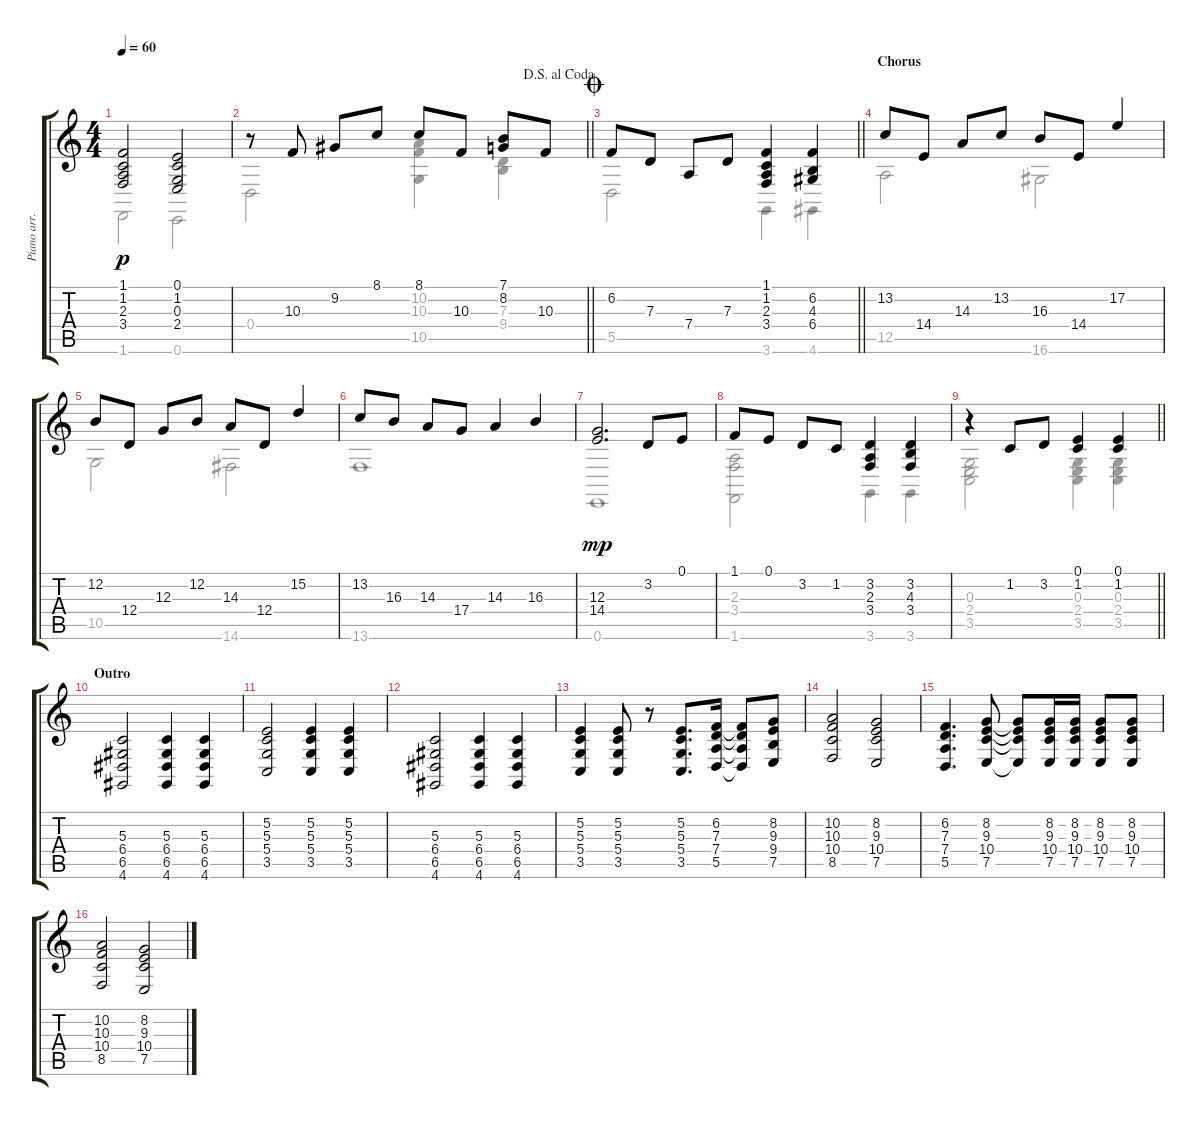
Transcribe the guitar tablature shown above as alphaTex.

\track ("Piano arr. for guitar" "Piano arr.") {instrument acousticgrandpiano}
\staff {score tabs}
\tuning (E4 B3 G3 D3 A2 E2) {hide}
\voice
\ts (4 4)
\tempo 60
\clef g2
\ks c
(1.1 1.2 2.3 3.4).2{dy p} (0.1 1.2 0.3 2.4).2 |
\jump dalsegnoalcoda
\barLineRight lightlight
r.8 10.3.8 9.2.8 8.1.8 8.1.8 10.3.8 (7.1 8.2).8 10.3.8 |
\jump coda
\barLineRight lightlight
6.2.8 7.3.8 7.4.8 7.3.8 (1.1 1.2 2.3 3.4).4 (6.2 4.3 6.4).4 |
\section ("" "Chorus")
13.2.8 14.4.8 14.3.8 13.2.8 16.3.8 14.4.8 17.2.4 |
12.2.8 12.4.8 12.3.8 12.2.8 14.3.8 12.4.8 15.2.4 |
13.2.8 16.3.8 14.3.8 17.4.8 14.3.4 16.3.4 |
(12.3 14.4).2{d dy mp} 3.2.8 0.1.8 |
1.1.8 0.1.8 3.2.8 1.2.8 (3.2 2.3 3.4).4 (3.2 4.3 3.4).4 |
\barLineRight lightlight
r.4 1.2.8 3.2.8 (0.1 1.2).4 (0.1 1.2).4 |
\section ("" "Outro")
(5.3 6.4 6.5 4.6).2 (5.3 6.4 6.5 4.6).4 (5.3 6.4 6.5 4.6).4 |
(5.2 5.3 5.4 3.5).2 (5.2 5.3 5.4 3.5).4 (5.2 5.3 5.4 3.5).4 |
(5.3 6.4 6.5 4.6).2 (5.3 6.4 6.5 4.6).4 (5.3 6.4 6.5 4.6).4 |
(5.2 5.3 5.4 3.5).4 (5.2 5.3 5.4 3.5).8 r.8 (5.2 5.3 5.4 3.5).8{d} (6.2 7.3 7.4 5.5).16 (6.2{t} 7.3{t} 7.4{t} 5.5{t}).8 (8.2 9.3 9.4 7.5).8 |
(10.2 10.3 10.4 8.5).2 (8.2 9.3 10.4 7.5).2 |
(6.2 7.3 7.4 5.5).4{d} (8.2 9.3 10.4 7.5).8 (8.2{t} 9.3{t} 10.4{t} 7.5{t}).8 (8.2 9.3 10.4 7.5).16 (8.2 9.3 10.4 7.5).16 (8.2 9.3 10.4 7.5).8 (8.2 9.3 10.4 7.5).8 |
(10.2 10.3 10.4 8.5).2 (8.2 9.3 10.4 7.5).2
\voice
\clef g2
\ottava regular
\simile none
\ks c
1.6.2{dy p} 0.6.2 |
\barLineRight lightlight
0.4.2 (10.2 10.3 10.5).4 (7.3 9.4).4 |
\barLineRight lightlight
5.5.2 3.6.4 4.6.4 |
12.5.2 16.6.2 |
10.5.2 14.6.2 |
13.6.1 |
0.6.1{dy mp} |
(2.3 3.4 1.6).2 3.6.4 3.6.4 |
\barLineRight lightlight
(0.3 2.4 3.5).2 (0.3 2.4 3.5).4 (0.3 2.4 3.5).4 |
|
|
|
|
|
|
